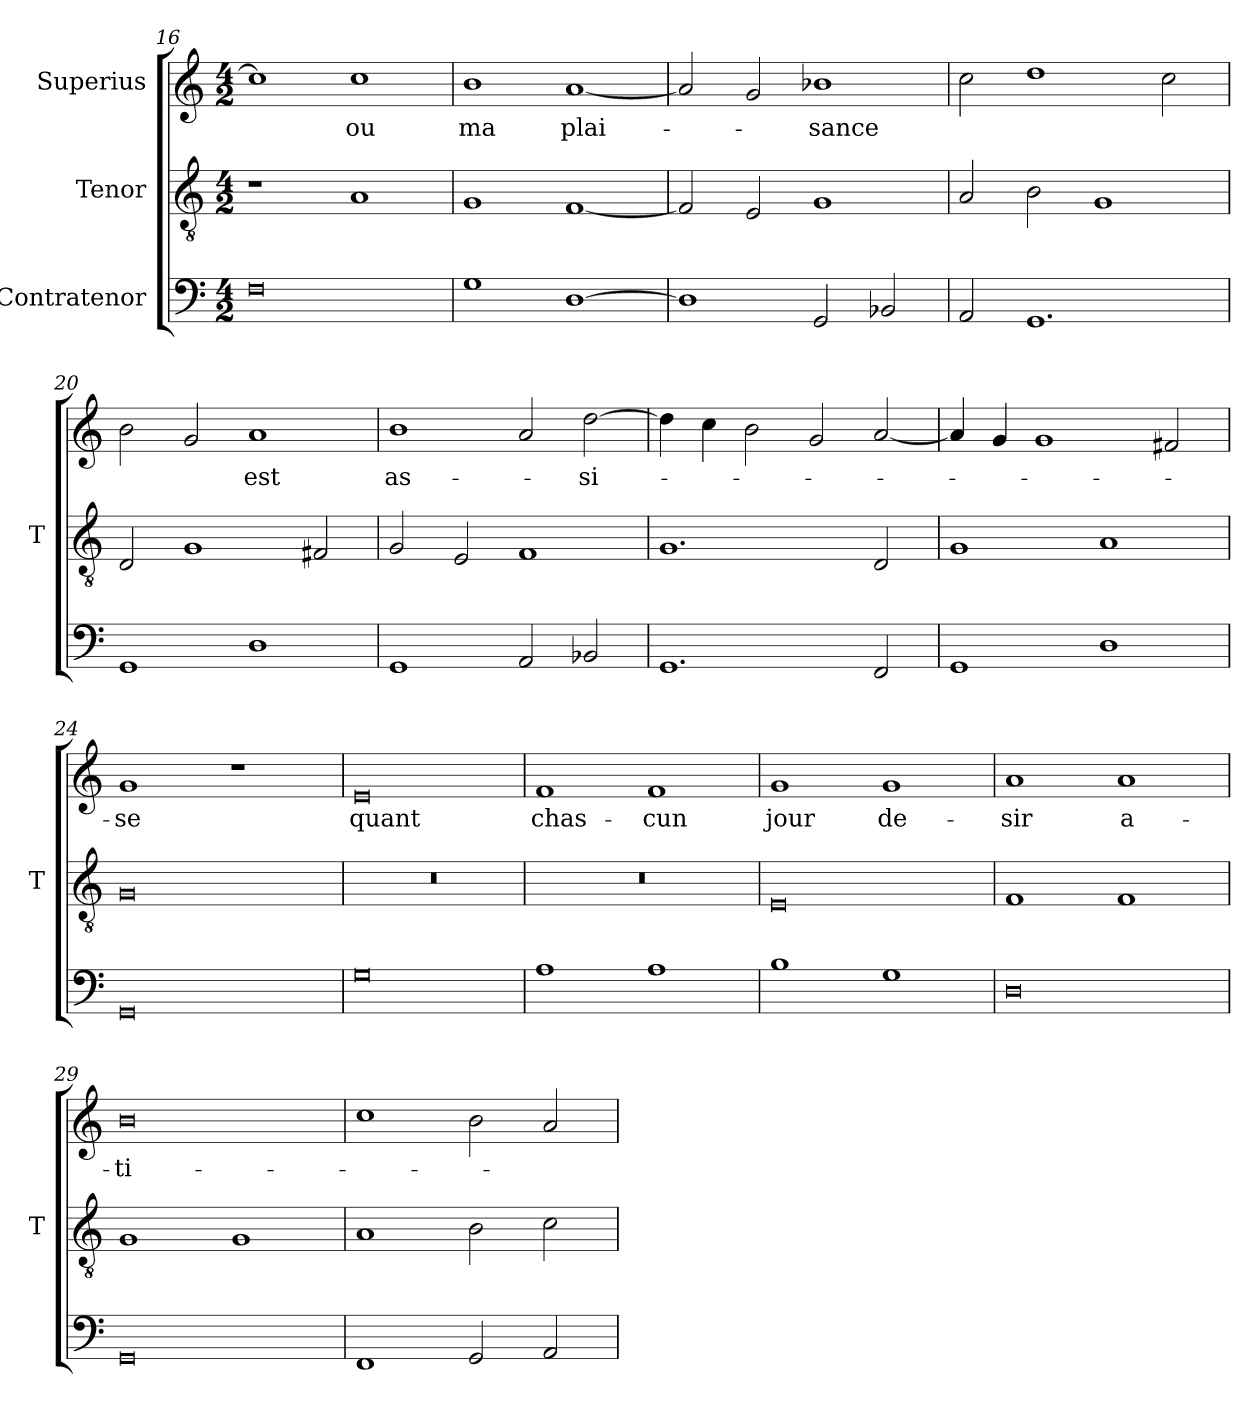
**kern	**kern	**kern	**text
*part3	*part2	*part1	*part1
*staff3	*staff2	*staff1	*staff1
*I"Contratenor	*I"Tenor	*I"Superius	*
*	*I'T	*	*
*clefF4	*clefGv2	*clefG2	*
*M4/2	*M4/2	*M4/2	*
=16	=16	=16	=16
0F	1r	1cc]	.
.	1A	1cc	-ou
=17	=17	=17	=17
1G	1G	1b	-ma
[1D	[1F	[1a	plai-
=18	=18	=18	=18
1D]	2F]	2a]	.
.	2E	2g	.
2GG	1G	1b-X	-sance
2BB-X	.	.	.
=19	=19	=19	=19
2AA	2A	2cc	.
1.GG	2B	1dd	.
.	1G	.	.
.	.	2cc	.
=20	=20	=20	=20
1GG	2D	2b	.
.	1G	2g	.
1D	.	1a	-est
.	2F#X	.	.
=21	=21	=21	=21
1GG	2G	1b	as-
.	2E	.	.
2AA	1F	2a	.
2BB-X	.	[2dd	-si-
=22	=22	=22	=22
1.GG	1.G	4dd]	.
.	.	4cc	.
.	.	2b	.
.	.	2g	.
2FF	2D	[2a	.
=23	=23	=23	=23
1GG	1G	4a]	.
.	.	4g	.
.	.	1g	.
1D	1A	.	.
.	.	2f#X	.
=24	=24	=24	=24
0GG	0G	1g	-se
.	.	1r	.
=25	=25	=25	=25
0G	0r	0e	-quant
=26	=26	=26	=26
1A	0r	1f	chas-
1A	.	1f	-cun
=27	=27	=27	=27
1B	0E	1g	-jour
1G	.	1g	de-
=28	=28	=28	=28
0D	1F	1a	-sir
.	1F	1a	a-
=29	=29	=29	=29
0GG	1G	0b	-ti-
.	1G	.	.
=30	=30	=30	=30
1FF	1A	1cc	.
2GG	2B	2b	.
2AA	2c	2a	.
=	=	=	=
*-	*-	*-	*-
